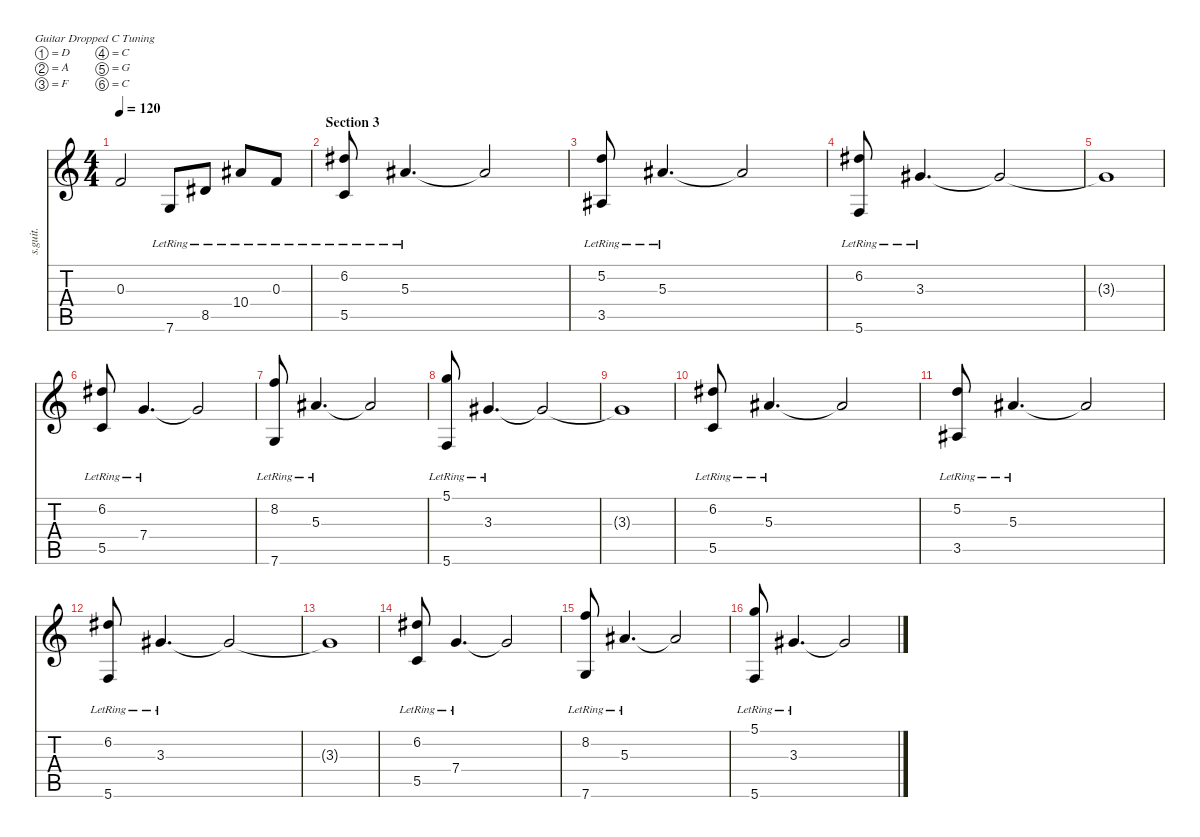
\defaultSystemsLayout 4
\hideDynamics
\bracketExtendMode nobrackets
\track ("Misha Mansoor" "s.guit.") {instrument electricguitarjazz}
\staff {score tabs}
\tuning (D4 A3 F3 C3 G2 C2)
\ts (4 4)
\tempo 120
\clef g2
\ks c
0.3{t}.2{lyrics (0 "") lyrics (1 "") lyrics (2 "") lyrics (3 "") lyrics (4 "") dy f} 7.6{lr}.8{lyrics (0 "") lyrics (1 "") lyrics (2 "") lyrics (3 "") lyrics (4 "") dy mf} 8.5{lr acc #}.8{lyrics (0 "") lyrics (1 "") lyrics (2 "") lyrics (3 "") lyrics (4 "")} 10.4{lr acc #}.8{lyrics (0 "") lyrics (1 "") lyrics (2 "") lyrics (3 "") lyrics (4 "")} 0.3{lr}.8{lyrics (0 "") lyrics (1 "") lyrics (2 "") lyrics (3 "") lyrics (4 "")} |
\section ("" "Section 3")
(6.2{lr acc #} 5.5{lr}).8{lyrics (0 "") lyrics (1 "") lyrics (2 "") lyrics (3 "") lyrics (4 "")} 5.3{lr acc #}.4{d lyrics (0 "") lyrics (1 "") lyrics (2 "") lyrics (3 "") lyrics (4 "")} 5.3{t acc #}.2{lyrics (0 "") lyrics (1 "") lyrics (2 "") lyrics (3 "") lyrics (4 "")} |
(5.2{lr} 3.5{lr acc #}).8{lyrics (0 "") lyrics (1 "") lyrics (2 "") lyrics (3 "") lyrics (4 "")} 5.3{lr acc #}.4{d lyrics (0 "") lyrics (1 "") lyrics (2 "") lyrics (3 "") lyrics (4 "")} 5.3{t acc #}.2{lyrics (0 "") lyrics (1 "") lyrics (2 "") lyrics (3 "") lyrics (4 "")} |
(6.2{lr acc #} 5.6{lr}).8{lyrics (0 "") lyrics (1 "") lyrics (2 "") lyrics (3 "") lyrics (4 "")} 3.3{lr acc #}.4{d lyrics (0 "") lyrics (1 "") lyrics (2 "") lyrics (3 "") lyrics (4 "")} 3.3{t acc #}.2{lyrics (0 "") lyrics (1 "") lyrics (2 "") lyrics (3 "") lyrics (4 "")} |
3.3{t acc #}.1{lyrics (0 "") lyrics (1 "") lyrics (2 "") lyrics (3 "") lyrics (4 "")} |
(6.2{lr acc #} 5.5{lr}).8{lyrics (0 "") lyrics (1 "") lyrics (2 "") lyrics (3 "") lyrics (4 "")} 7.4{lr}.4{d lyrics (0 "") lyrics (1 "") lyrics (2 "") lyrics (3 "") lyrics (4 "")} 7.4{t}.2{lyrics (0 "") lyrics (1 "") lyrics (2 "") lyrics (3 "") lyrics (4 "")} |
(8.2{lr} 7.6{lr}).8{lyrics (0 "") lyrics (1 "") lyrics (2 "") lyrics (3 "") lyrics (4 "")} 5.3{lr acc #}.4{d lyrics (0 "") lyrics (1 "") lyrics (2 "") lyrics (3 "") lyrics (4 "")} 5.3{t acc #}.2{lyrics (0 "") lyrics (1 "") lyrics (2 "") lyrics (3 "") lyrics (4 "")} |
(5.1{lr} 5.6{lr}).8{lyrics (0 "") lyrics (1 "") lyrics (2 "") lyrics (3 "") lyrics (4 "")} 3.3{lr acc #}.4{d lyrics (0 "") lyrics (1 "") lyrics (2 "") lyrics (3 "") lyrics (4 "")} 3.3{t acc #}.2{lyrics (0 "") lyrics (1 "") lyrics (2 "") lyrics (3 "") lyrics (4 "")} |
3.3{t acc #}.1{lyrics (0 "") lyrics (1 "") lyrics (2 "") lyrics (3 "") lyrics (4 "")} |
(6.2{lr acc #} 5.5{lr}).8{lyrics (0 "") lyrics (1 "") lyrics (2 "") lyrics (3 "") lyrics (4 "")} 5.3{lr acc #}.4{d lyrics (0 "") lyrics (1 "") lyrics (2 "") lyrics (3 "") lyrics (4 "")} 5.3{t acc #}.2{lyrics (0 "") lyrics (1 "") lyrics (2 "") lyrics (3 "") lyrics (4 "")} |
(5.2{lr} 3.5{lr acc #}).8{lyrics (0 "") lyrics (1 "") lyrics (2 "") lyrics (3 "") lyrics (4 "")} 5.3{lr acc #}.4{d lyrics (0 "") lyrics (1 "") lyrics (2 "") lyrics (3 "") lyrics (4 "")} 5.3{t acc #}.2{lyrics (0 "") lyrics (1 "") lyrics (2 "") lyrics (3 "") lyrics (4 "")} |
(6.2{lr acc #} 5.6{lr}).8{lyrics (0 "") lyrics (1 "") lyrics (2 "") lyrics (3 "") lyrics (4 "")} 3.3{lr acc #}.4{d lyrics (0 "") lyrics (1 "") lyrics (2 "") lyrics (3 "") lyrics (4 "")} 3.3{t acc #}.2{lyrics (0 "") lyrics (1 "") lyrics (2 "") lyrics (3 "") lyrics (4 "")} |
3.3{t acc #}.1{lyrics (0 "") lyrics (1 "") lyrics (2 "") lyrics (3 "") lyrics (4 "")} |
(6.2{lr acc #} 5.5{lr}).8{lyrics (0 "") lyrics (1 "") lyrics (2 "") lyrics (3 "") lyrics (4 "")} 7.4{lr}.4{d lyrics (0 "") lyrics (1 "") lyrics (2 "") lyrics (3 "") lyrics (4 "")} 7.4{t}.2{lyrics (0 "") lyrics (1 "") lyrics (2 "") lyrics (3 "") lyrics (4 "")} |
(8.2{lr} 7.6{lr}).8{lyrics (0 "") lyrics (1 "") lyrics (2 "") lyrics (3 "") lyrics (4 "")} 5.3{lr acc #}.4{d lyrics (0 "") lyrics (1 "") lyrics (2 "") lyrics (3 "") lyrics (4 "")} 5.3{t acc #}.2{lyrics (0 "") lyrics (1 "") lyrics (2 "") lyrics (3 "") lyrics (4 "")} |
(5.1{lr} 5.6{lr}).8{lyrics (0 "") lyrics (1 "") lyrics (2 "") lyrics (3 "") lyrics (4 "")} 3.3{lr acc #}.4{d lyrics (0 "") lyrics (1 "") lyrics (2 "") lyrics (3 "") lyrics (4 "")} 3.3{t acc #}.2{lyrics (0 "") lyrics (1 "") lyrics (2 "") lyrics (3 "") lyrics (4 "")}
